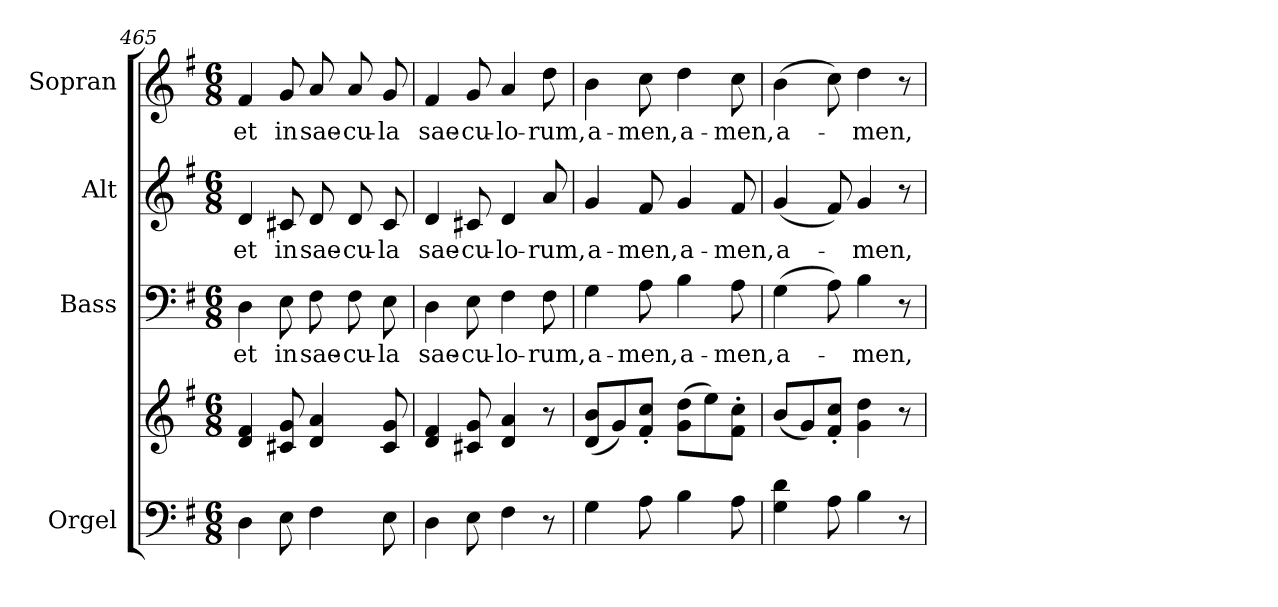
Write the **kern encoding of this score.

**kern	**kern	**kern	**text	**kern	**text	**kern	**text
*part4	*part4	*part3	*part3	*part2	*part2	*part1	*part1
*staff5	*staff4	*staff3	*staff3	*staff2	*staff2	*staff1	*staff1
*I"Orgel	*	*I"Bass	*	*I"Alt	*	*I"Sopran	*
*I'Org.	*	*I'B.	*	*I'A.	*	*I'S.	*
*clefF4	*clefG2	*clefF4	*	*clefG2	*	*clefG2	*
*k[f#]	*k[f#]	*k[f#]	*	*k[f#]	*	*k[f#]	*
*G:	*G:	*G:	*	*G:	*	*G:	*
*M6/8	*M6/8	*M6/8	*	*M6/8	*	*M6/8	*
=465	=465	=465	=465	=465	=465	=465	=465
!	!	!	!LO:LY:b	!	!LO:LY:b	!	!LO:LY:b
4D\	4d/ 4f#/	4D\	et	4d/	et	4f#/	et
!	!	!	!LO:LY:b	!	!LO:LY:b	!	!LO:LY:b
8E\	8c#X/ 8g/	8E\	in	8c#X/	in	8g/	in
!	!	!	!LO:LY:b	!	!LO:LY:b	!	!LO:LY:b
4F#\	4d/ 4a/	8F#\	sae-	8d/	sae-	8a/	sae-
!	!	!	!LO:LY:b	!	!LO:LY:b	!	!LO:LY:b
.	.	8F#\	-cu-	8d/	-cu-	8a/	-cu-
!	!	!	!LO:LY:b	!	!LO:LY:b	!	!LO:LY:b
8E\	8c#/ 8g/	8E\	-la	8c#/	-la	8g/	-la
=466	=466	=466	=466	=466	=466	=466	=466
!	!	!	!LO:LY:b	!	!LO:LY:b	!	!LO:LY:b
4D\	4d/ 4f#/	4D\	sae-	4d/	sae-	4f#/	sae-
!	!	!	!LO:LY:b	!	!LO:LY:b	!	!LO:LY:b
8E\	8c#X/ 8g/	8E\	-cu-	8c#X/	-cu-	8g/	-cu-
!	!	!	!LO:LY:b	!	!LO:LY:b	!	!LO:LY:b
4F#\	4d/ 4a/	4F#\	-lo-	4d/	-lo-	4a/	-lo-
!	!	!	!LO:LY:b	!	!LO:LY:b	!	!LO:LY:b
8r	8r	8F#\	-rum,	8a/	-rum,	8dd\	-rum,
=467	=467	=467	=467	=467	=467	=467	=467
!	!	!	!LO:LY:b	!	!LO:LY:b	!	!LO:LY:b
4G\	(<8d/ 8b/L	4G\	a-	4g/	a-	4b\	a-
.	8g/)	.	.	.	.	.	.
!	!	!	!LO:LY:b	!	!LO:LY:b	!	!LO:LY:b
8A\	8f#/'< 8cc/'<J	8A\	-men,	8f#/	-men,	8cc\	-men,
!	!	!	!LO:LY:b	!	!LO:LY:b	!	!LO:LY:b
4B\	(>8g\ 8dd\L	4B\	a-	4g/	a-	4dd\	a-
.	8ee\)	.	.	.	.	.	.
!	!	!	!LO:LY:b	!	!LO:LY:b	!	!LO:LY:b
8A\	8f#\'> 8cc\'>J	8A\	-men,	8f#/	-men,	8cc\	-men,
!!LO:LB:g=z
=468	=468	=468	=468	=468	=468	=468	=468
!	!	!	!LO:LY:b	!	!LO:LY:b	!	!LO:LY:b
4G\ 4d\	(<8b/L	(>4G\	a-	(<4g/	a-	(>4b\	a-
.	8g/)	.	.	.	.	.	.
8A\	8f#/'< 8cc/'<J	8A\)	.	8f#/)	.	8cc\)	.
!	!	!	!LO:LY:b	!	!LO:LY:b	!	!LO:LY:b
4B\	4g\ 4dd\	4B\	-men,	4g/	-men,	4dd\	-men,
8r	8r	8r	.	8r	.	8r	.
=	=	=	=	=	=	=	=
*-	*-	*-	*-	*-	*-	*-	*-
